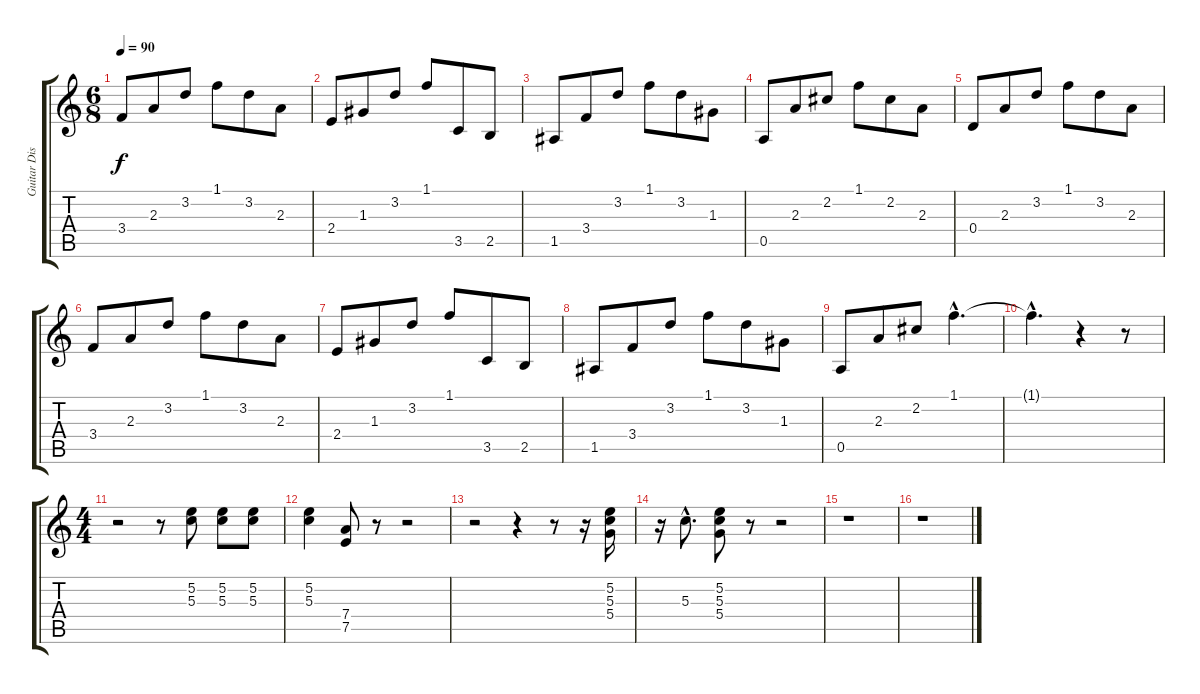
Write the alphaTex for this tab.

\track ("Guitar Dist" "Guitar Dis") {instrument distortionguitar}
\staff {score tabs}
\tuning (E4 B3 G3 D3 A2 E2) {hide}
\ts (6 8)
\tempo 90
\clef g2
\ks c
3.4.8{dy f} 2.3.8 3.2.8 1.1.8 3.2.8 2.3.8 |
2.4.8 1.3.8 3.2.8 1.1.8 3.5.8 2.5.8 |
1.5.8 3.4.8 3.2.8 1.1.8 3.2.8 1.3.8 |
0.5.8 2.3.8 2.2.8 1.1.8 2.2.8 2.3.8 |
0.4.8 2.3.8 3.2.8 1.1.8 3.2.8 2.3.8 |
3.4.8 2.3.8 3.2.8 1.1.8 3.2.8 2.3.8 |
2.4.8 1.3.8 3.2.8 1.1.8 3.5.8 2.5.8 |
1.5.8 3.4.8 3.2.8 1.1.8 3.2.8 1.3.8 |
0.5.8 2.3.8 2.2.8 1.1{hac}.4{d} |
1.1{hac t}.4{d} r.4 r.8 |
\ts (4 4)
r.2 r.8 (5.2 5.3).8 (5.2 5.3).8 (5.2 5.3).8 |
(5.2 5.3).4 (7.4 7.5).8 r.8 r.2 |
r.2 r.4 r.8 r.16 (5.2 5.3 5.4).16 |
r.16 5.3{hac}.8{d} (5.2 5.3 5.4).8 r.8 r.2 |
r.1 |
r.1
